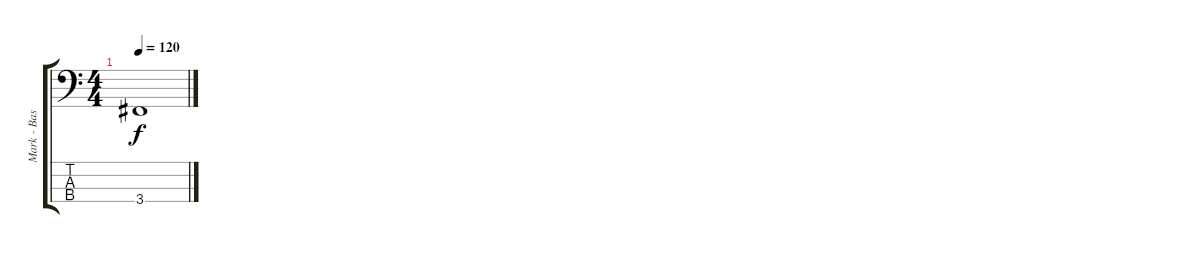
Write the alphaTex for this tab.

\track ("Mark - Bass" "Mark - Bas") {instrument electricbasspick}
\staff {score tabs}
\tuning (Gb2 Db2 Ab1 Eb1) {hide}
\ts (4 4)
\tempo 120
\clef f4
\ks c
3.4.1{dy f}
